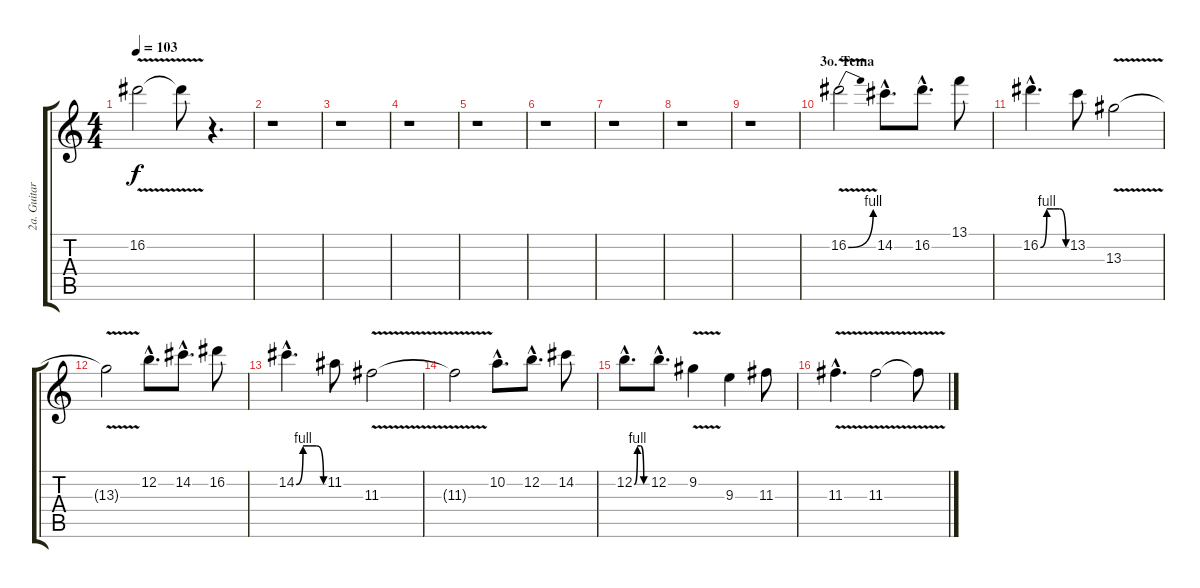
\track ("2a. Guitarra solo" "2a. Guitar") {instrument overdrivenguitar}
\staff {score tabs}
\tuning (E4 B3 G3 D3 A2 E2) {hide}
\ts (4 4)
\tempo 103
\clef g2
\ks c
16.2{v}.2{dy f} 16.2{t}.8 r.4{d} |
r.1 |
r.1 |
r.1 |
r.1 |
r.1 |
r.1 |
r.1 |
r.1 |
\section ("" "3o. Tema")
16.2{be (bend 0 0 60 4) v}.2 14.2{hac}.8{d} 16.2{hac}.8{d} 13.1.8 |
16.2{be (custom 0 0 15 4 30 4 45 4 60 0) hac}.4{d} 13.2.8 13.3{v}.2 |
13.3{t}.2 12.2{hac}.8{d} 14.2{hac}.8{d} 16.2.8 |
14.2{be (custom 0 0 15 4 30 4 45 4 60 0) hac}.4{d} 11.2.8 11.3{v}.2 |
11.3{t}.2 10.2{hac}.8{d} 12.2{hac}.8{d} 14.2.8 |
12.2{be (custom 0 0 15 4 30 4 45 0 60 0) hac}.8{d} 12.2{hac}.8{d} 9.2{v}.4 9.3.4 11.3.8 |
11.3{v hac}.4{d} 11.3{v}.2 11.3{t}.8
